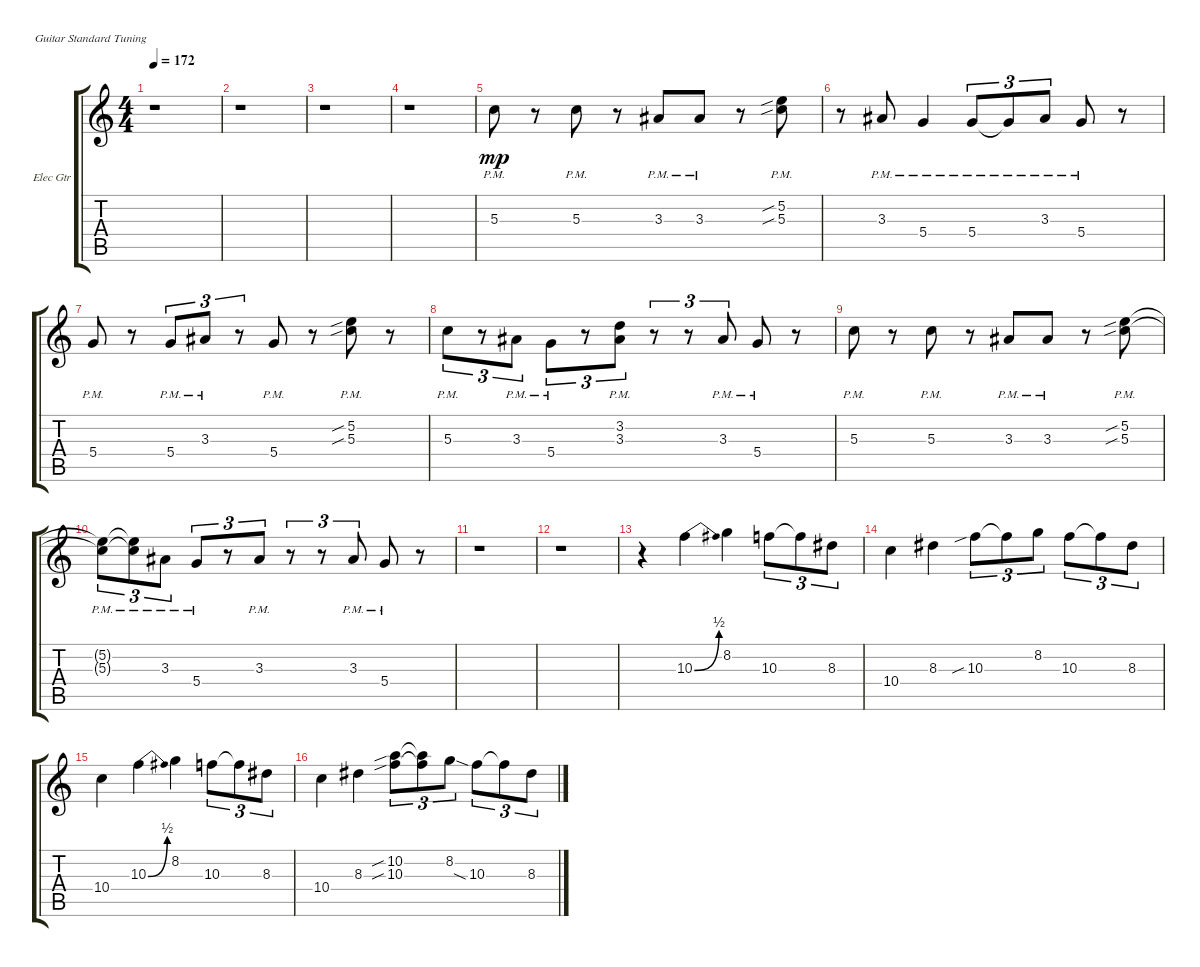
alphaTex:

\defaultSystemsLayout 4
\bracketExtendMode groupsimilarinstruments
\firstSystemTrackNameOrientation horizontal
\otherSystemsTrackNameOrientation horizontal
\track ("Electric Guitar" "Elec Gtr") {instrument electricguitarclean}
\staff {score tabs}
\tuning (E4 B3 G3 D3 A2 E2)
\ts (4 4)
\tempo 172
\clef g2
\scale
0.485477
\ks c
r.1{dy mp instrument electricguitarclean} |
\scale
0.257261 r.1 |
\scale
0.257261 r.1 |
\scale
0.333333 r.1 |
\scale
0.333333 5.3{pm}.8 r.8 5.3{pm}.8 r.8 3.3{pm}.8 3.3{pm}.8 r.8 (5.3{sib pm} 5.2{sib pm}).8 |
\scale
0.333333 r.8 3.3{pm}.8 5.4{pm}.4 5.4{pm}.8{tu (3 2)} 5.4{pm t}.8{tu (3 2)} 3.3{pm}.8{tu (3 2)} 5.4{pm}.8 r.8 |
\scale
0.333333 5.4{pm}.8 r.8 5.4{pm}.8{tu (3 2)} 3.3{pm}.8{tu (3 2)} r.8{tu (3 2)} 5.4{pm}.8 r.8 (5.3{sib pm} 5.2{sib pm}).8 r.8 |
\scale
0.333333 5.3{pm}.8{tu (3 2)} r.8{tu (3 2)} 3.3{pm}.8{tu (3 2)} 5.4{pm}.8{tu (3 2)} r.8{tu (3 2)} (3.3{pm} 3.2{pm}).8{tu (3 2)} r.8{tu (3 2)} r.8{tu (3 2)} 3.3{pm}.8{tu (3 2)} 5.4{pm}.8 r.8 |
\scale
0.333333 5.3{pm}.8 r.8 5.3{pm}.8 r.8 3.3{pm}.8 3.3{pm}.8 r.8 (5.3{sib pm} 5.2{sib pm}).8 |
\scale
0.333333 (5.3{pm t} 5.2{pm t}).8{tu (3 2)} (5.2{pm t} 5.3{pm t}).8{tu (3 2)} 3.3{pm}.8{tu (3 2)} 5.4{pm}.8{tu (3 2)} r.8{tu (3 2)} 3.3{pm}.8{tu (3 2)} r.8{tu (3 2)} r.8{tu (3 2)} 3.3{pm}.8{tu (3 2)} 5.4{pm}.8 r.8 |
\scale
0.333333 r.1 |
\scale
0.333333 r.1 |
\scale
0.333333 r.4 10.3{be (bend 12 0 21.599999999999998 2)}.4 8.2.4 10.3.8{tu (3 2)} 10.3{t}.8{tu (3 2)} 8.3.8{tu (3 2)} |
\scale
0.333333 10.4.4 8.3.4 10.3{sib}.8{tu (3 2)} 10.3{t}.8{tu (3 2)} 8.2.8{tu (3 2)} 10.3.8{tu (3 2)} 10.3{t}.8{tu (3 2)} 8.3.8{tu (3 2)} |
\scale
0.333333 10.4.4 10.3{be (bend 12 0 21.599999999999998 2)}.4 8.2.4 10.3.8{tu (3 2)} 10.3{t}.8{tu (3 2)} 8.3.8{tu (3 2)} |
\scale
0.333333 10.4.4 8.3.4 (10.3{sib} 10.2{sib}).8{tu (3 2)} (10.3{t} 10.2{t}).8{tu (3 2)} 8.2.8{tu (3 2)} 10.3{sia}.8{tu (3 2)} 10.3{t}.8{tu (3 2)} 8.3.8{tu (3 2)}
